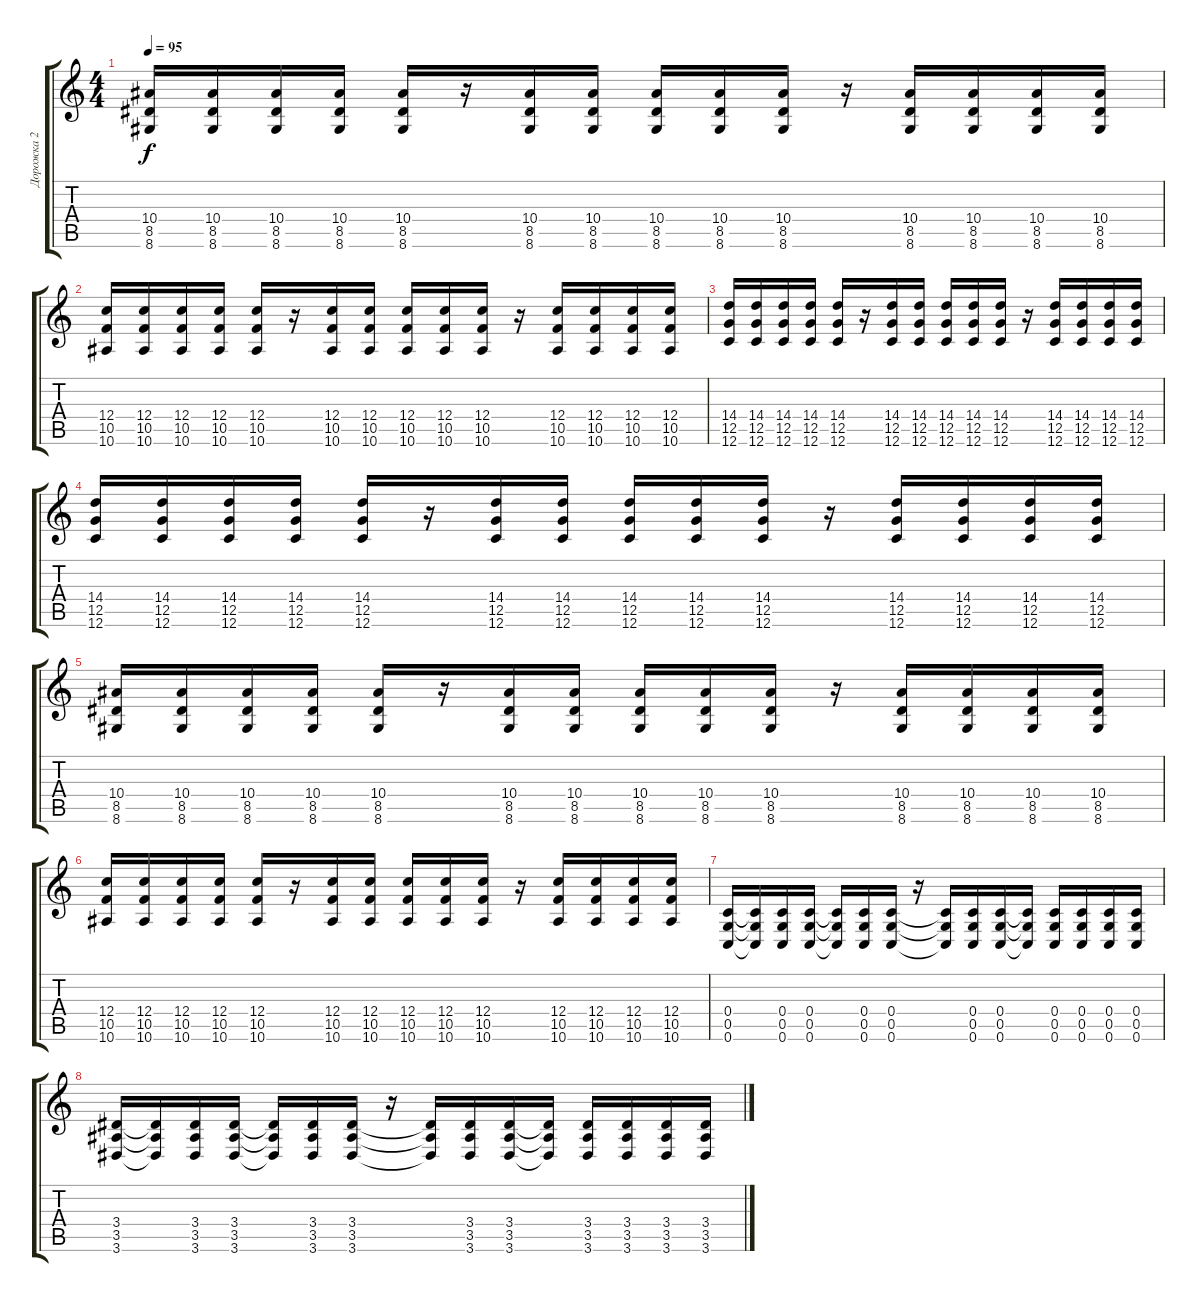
\track ("Дорожка 2" "Дорожка 2") {instrument distortionguitar}
\staff {score tabs}
\tuning (D4 A3 F3 C3 G2 C2) {hide}
\ts (4 4)
\tempo 95
\clef g2
\ks c
(10.4 8.5 8.6).16{dy f instrument electricguitarclean} (10.4 8.5 8.6).16 (10.4 8.5 8.6).16 (10.4 8.5 8.6).16 (10.4 8.5 8.6).16 r.16 (10.4 8.5 8.6).16 (10.4 8.5 8.6).16 (10.4 8.5 8.6).16 (10.4 8.5 8.6).16 (10.4 8.5 8.6).16 r.16 (10.4 8.5 8.6).16 (10.4 8.5 8.6).16 (10.4 8.5 8.6).16 (10.4 8.5 8.6).16 |
(12.4 10.5 10.6).16 (12.4 10.5 10.6).16 (12.4 10.5 10.6).16 (12.4 10.5 10.6).16 (12.4 10.5 10.6).16 r.16 (12.4 10.5 10.6).16 (12.4 10.5 10.6).16 (12.4 10.5 10.6).16 (12.4 10.5 10.6).16 (12.4 10.5 10.6).16 r.16 (12.4 10.5 10.6).16 (12.4 10.5 10.6).16 (12.4 10.5 10.6).16 (12.4 10.5 10.6).16 |
(14.4 12.5 12.6).16 (14.4 12.5 12.6).16 (14.4 12.5 12.6).16 (14.4 12.5 12.6).16 (14.4 12.5 12.6).16 r.16 (14.4 12.5 12.6).16 (14.4 12.5 12.6).16 (14.4 12.5 12.6).16 (14.4 12.5 12.6).16 (14.4 12.5 12.6).16 r.16 (14.4 12.5 12.6).16 (14.4 12.5 12.6).16 (14.4 12.5 12.6).16 (14.4 12.5 12.6).16 |
(14.4 12.5 12.6).16 (14.4 12.5 12.6).16 (14.4 12.5 12.6).16 (14.4 12.5 12.6).16 (14.4 12.5 12.6).16 r.16 (14.4 12.5 12.6).16 (14.4 12.5 12.6).16 (14.4 12.5 12.6).16 (14.4 12.5 12.6).16 (14.4 12.5 12.6).16 r.16 (14.4 12.5 12.6).16 (14.4 12.5 12.6).16 (14.4 12.5 12.6).16 (14.4 12.5 12.6).16 |
(10.4 8.5 8.6).16 (10.4 8.5 8.6).16 (10.4 8.5 8.6).16 (10.4 8.5 8.6).16 (10.4 8.5 8.6).16 r.16 (10.4 8.5 8.6).16 (10.4 8.5 8.6).16 (10.4 8.5 8.6).16 (10.4 8.5 8.6).16 (10.4 8.5 8.6).16 r.16 (10.4 8.5 8.6).16 (10.4 8.5 8.6).16 (10.4 8.5 8.6).16 (10.4 8.5 8.6).16 |
(12.4 10.5 10.6).16 (12.4 10.5 10.6).16 (12.4 10.5 10.6).16 (12.4 10.5 10.6).16 (12.4 10.5 10.6).16 r.16 (12.4 10.5 10.6).16 (12.4 10.5 10.6).16 (12.4 10.5 10.6).16 (12.4 10.5 10.6).16 (12.4 10.5 10.6).16 r.16 (12.4 10.5 10.6).16 (12.4 10.5 10.6).16 (12.4 10.5 10.6).16 (12.4 10.5 10.6).16 |
(0.4 0.5 0.6).16{instrument distortionguitar} (0.4{t} 0.5{t} 0.6{t}).16 (0.4 0.5 0.6).16 (0.4 0.5 0.6).16 (0.4{t} 0.5{t} 0.6{t}).16 (0.4 0.5 0.6).16 (0.4 0.5 0.6).16 r.16 (0.4{t} 0.5{t} 0.6{t}).16 (0.4 0.5 0.6).16 (0.4 0.5 0.6).16 (0.4{t} 0.5{t} 0.6{t}).16 (0.4 0.5 0.6).16 (0.4 0.5 0.6).16 (0.4 0.5 0.6).16 (0.4 0.5 0.6).16 |
(3.4 3.5 3.6).16 (3.4{t} 3.5{t} 3.6{t}).16 (3.4 3.5 3.6).16 (3.4 3.5 3.6).16 (3.4{t} 3.5{t} 3.6{t}).16 (3.4 3.5 3.6).16 (3.4 3.5 3.6).16 r.16 (3.4{t} 3.5{t} 3.6{t}).16 (3.4 3.5 3.6).16 (3.4 3.5 3.6).16 (3.4{t} 3.5{t} 3.6{t}).16 (3.4 3.5 3.6).16 (3.4 3.5 3.6).16 (3.4 3.5 3.6).16 (3.4 3.5 3.6).16
